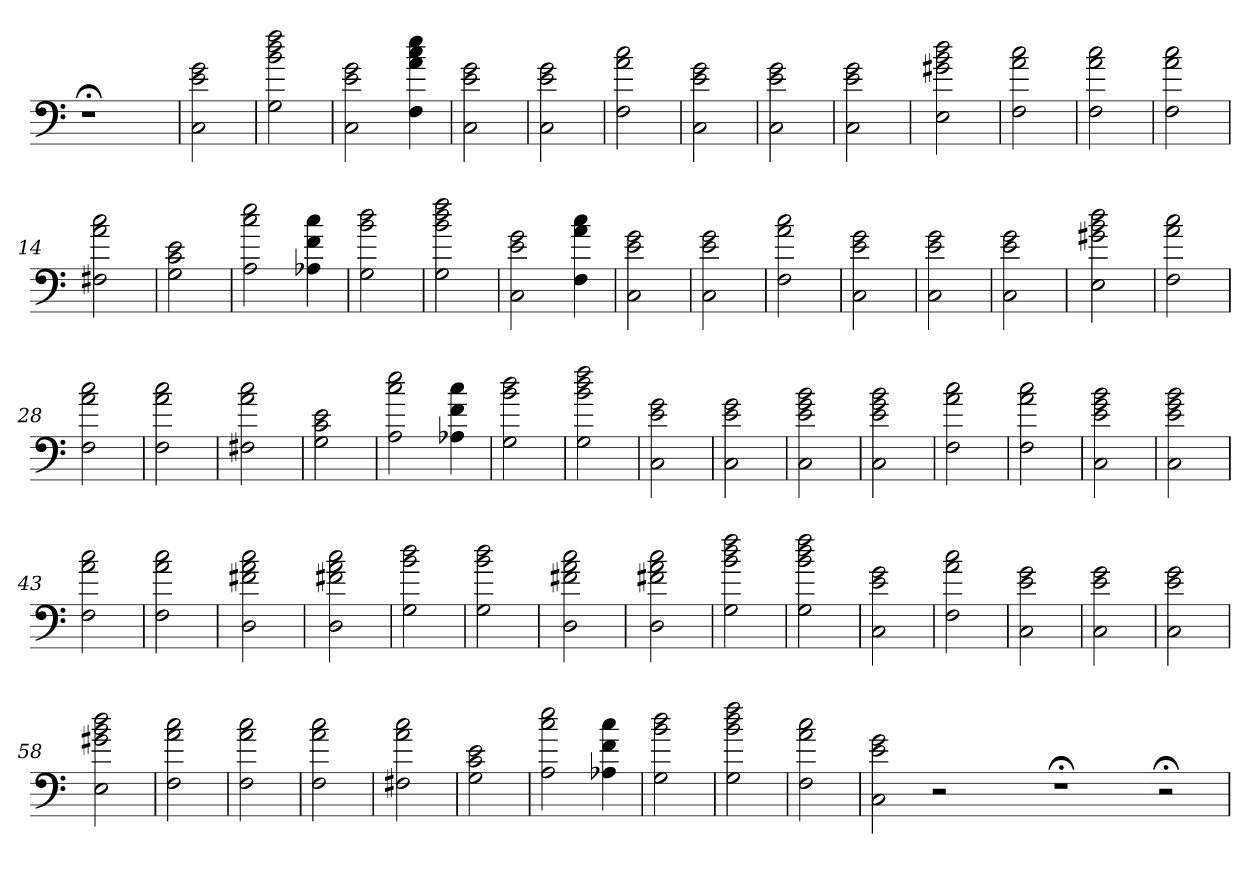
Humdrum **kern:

**kern
*part1
*staff1
=
1r;<
=1
2C 2e 2g
=2
2G 2b 2dd 2ff
=3
2C 2e 2g
4F 4a 4cc 4ee
=4
2C 2e 2g
=5
2C 2e 2g
=6
2F 2a 2cc
=7
2C 2e 2g
=8
2C 2e 2g
=9
2C 2e 2g
=10
2E 2g#X 2b 2dd
=11
2F 2a 2cc
=12
2F 2a 2cc
=13
2F 2a 2cc
=14
2F#X 2a 2cc
=15
2G 2c 2e
=16
2A 2cc 2ee
4A-X 4f 4cc
=17
2G 2b 2dd
=18
2G 2b 2dd 2ff
=19
2C 2e 2g
4F 4a 4cc
=20
2C 2e 2g
=21
2C 2e 2g
=22
2F 2a 2cc
=23
2C 2e 2g
=24
2C 2e 2g
=25
2C 2e 2g
=26
2E 2g#X 2b 2dd
=27
2F 2a 2cc
=28
2F 2a 2cc
=29
2F 2a 2cc
=30
2F#X 2a 2cc
=31
2G 2c 2e
=32
2A 2cc 2ee
4A-X 4f 4cc
=33
2G 2b 2dd
=34
2G 2b 2dd 2ff
=35
2C 2e 2g
=36
2C 2e 2g
=37
2C 2e 2g 2b
=38
2C 2e 2g 2b
=39
2F 2a 2cc
=40
2F 2a 2cc
=41
2C 2e 2g 2b
=42
2C 2e 2g 2b
=43
2F 2a 2cc
=44
2F 2a 2cc
=45
2D 2f#X 2a 2cc
=46
2D 2f#X 2a 2cc
=47
2G 2b 2dd
=48
2G 2b 2dd
=49
2D 2f#X 2a 2cc
=50
2D 2f#X 2a 2cc
=51
2G 2b 2dd 2ff
=52
2G 2b 2dd 2ff
=53
2C 2e 2g
=54
2F 2a 2cc
=55
2C 2e 2g
=56
2C 2e 2g
=57
2C 2e 2g
=58
2E 2g#X 2b 2dd
=59
2F 2a 2cc
=60
2F 2a 2cc
=61
2F 2a 2cc
=62
2F#X 2a 2cc
=63
2G 2c 2e
=64
2A 2cc 2ee
4A-X 4f 4cc
=65
2G 2b 2dd
=66
2G 2b 2dd 2ff
=67
2F 2a 2cc
=68
2C 2e 2g
2r
2ryy
1r;<
=69-
2r;<
=
*-
